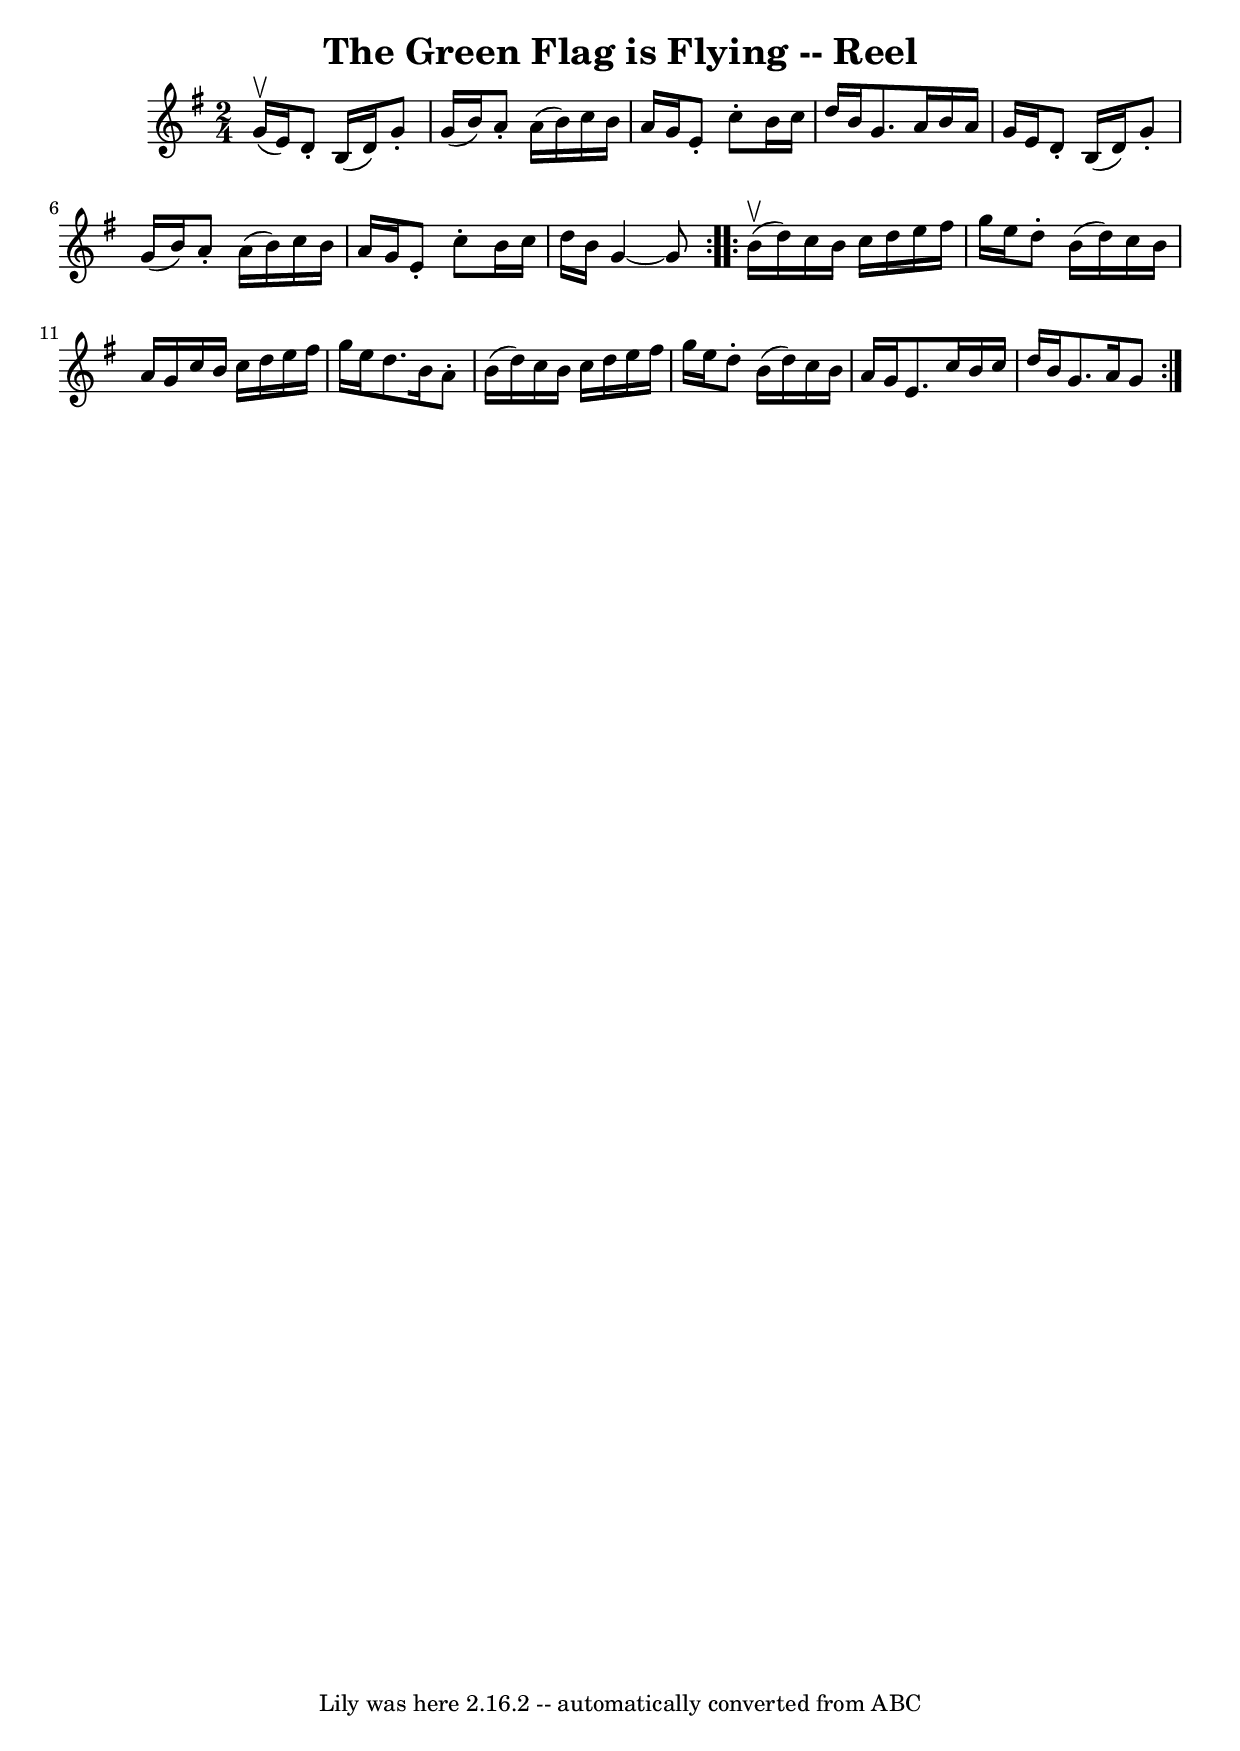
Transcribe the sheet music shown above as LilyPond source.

\version "2.16.2"
\include "Mammoth.ily"
\header {
  %% book = "Ryan's Mammoth Collection"
 crossRefNumber = "1"
 footnotes = "\\\\259"
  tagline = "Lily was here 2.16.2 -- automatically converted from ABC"
  title = "The Green Flag is Flying -- Reel"

}
voicedefault =  {



  \repeat volta 2 {

    \time 2/4 
    \key g \major g'16^\upbow(e'16)  |
 d'8-. b16 ( d'16) g'8-. g'16 (b'16)    |
 a'8-. a'16 (b'16) c''16 b'16 a'16 g'16     |
 e'8-. c''8-. b'16 c''16 d''16 b'16     |
 g'8. a'16 b'16 a'16 g'16 e'16     |
 d'8-. b16 (d'16) g'8-. g'16 (b'16)   |
 a'8-. a'16 (b'16) c''16 b'16 a'16 g'16     |
 e'8-. c''8-. b'16 c''16 d''16 b'16    |
 g'4   ~ g'8  
  }   
  
  \repeat volta 2 { b'16^\upbow(d''16)  |
 c''16 b'16 c''16 d''16 e''16 fs''16 g''16 e''16     |
 d''8-. b'16 (d''16) c''16 b'16 a'16 g'16     |
 c''16 b'16 c''16 d''16 e''16 fs''16 g''16 e''16     |
 d''8. b'16 a'8-. b'16 (d''16)    |
 c''16 b'16 c''16 d''16 e''16 fs''16 g''16 e''16     |
 d''8-. b'16 ( d''16) c''16 b'16 a'16 g'16     |
 e'8. c''16 b'16 c''16 d''16 b'16     |
 g'8. a'16 g'8  
  }   

}

\score{
  <<

    \context Staff="default"
    {
      \voicedefault 
      
    }

  >>
  \layout {
    
  }
  \midi {
  }

}
